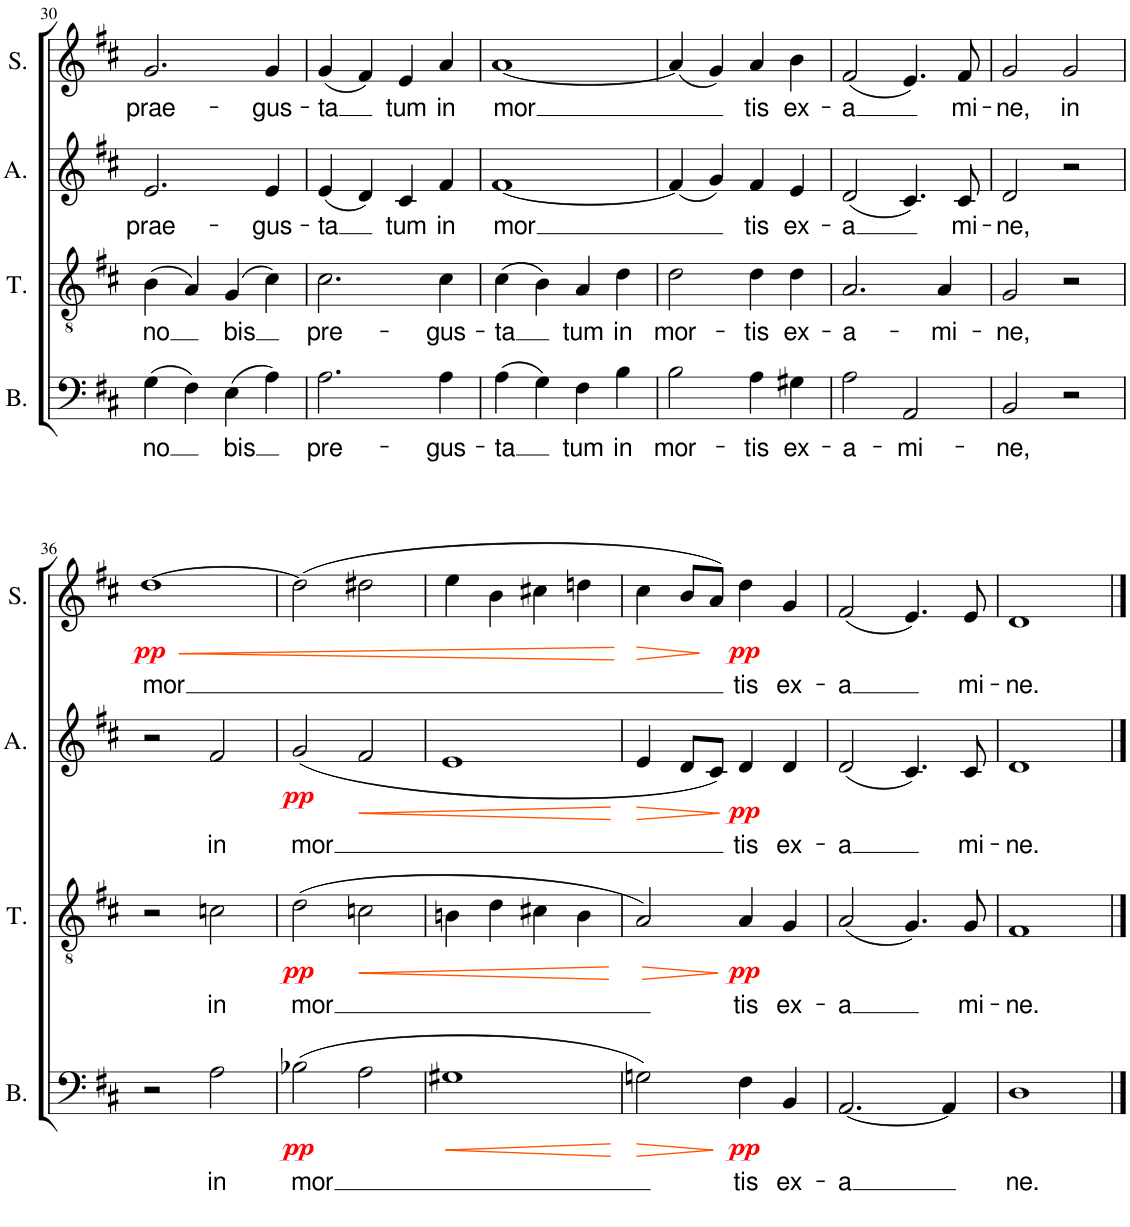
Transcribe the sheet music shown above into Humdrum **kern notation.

**kern	**text	**dynam	**kern	**text	**dynam	**kern	**text	**dynam	**kern	**text	**dynam
*part4	*part4	*part4	*part3	*part3	*part3	*part2	*part2	*part2	*part1	*part1	*part1
*staff4	*staff4	*staff4	*staff3	*staff3	*staff3	*staff2	*staff2	*staff2	*staff1	*staff1	*staff1
*I"Bass	*	*	*I"Tenor	*	*	*I"Alto	*	*	*I"Soprano	*	*
*I'B.	*	*	*I'T.	*	*	*I'A.	*	*	*I'S.	*	*
!!LO:LB:g=z
*clefF4	*	*	*clefGv2	*	*	*clefG2	*	*	*clefG2	*	*
*k[f#c#]	*	*	*k[f#c#]	*	*	*k[f#c#]	*	*	*k[f#c#]	*	*
*M2/2	*	*	*M2/2	*	*	*M2/2	*	*	*M2/2	*	*
*met(c|)	*	*	*met(c|)	*	*	*met(c|)	*	*	*met(c|)	*	*
=29	=29	=29	=29	=29	=29	=29	=29	=29	=29	=29	=29
!	!LO:LY:b	!LO:DY:b	!	!LO:LY:b	!LO:DY:b	!	!LO:LY:b	!	!	!LO:LY:b	!
2.Gn\	Es-	pp	2.B\	Es-	pp	(4d/	no	.	(4f#/	no	.
.	.	.	.	.	.	4c#/)	.	.	4e/)	.	.
!	!	!	!	!	!	!	!LO:LY:b	!	!	!LO:LY:b	!
.	.	.	.	.	.	(4B/	bis	.	(4d/	bis	.
!	!LO:LY:b	!	!	!LO:LY:b	!	!	!	!	!	!	!
4G\	-to	.	4B\	-to	.	4e/)	.	.	4g/)	.	.
!!LO:PB:g=z
=30	=30	=30	=30	=30	=30	=30	=30	=30	=30	=30	=30
!	!LO:LY:b	!	!	!LO:LY:b	!	!	!LO:LY:b	!	!	!LO:LY:b	!
(4G\	no	.	(4B\	no	.	2.e/	prae-	.	2.g/	prae-	.
4F#\)	.	.	4A/)	.	.	.	.	.	.	.	.
!	!LO:LY:b	!	!	!LO:LY:b	!	!	!	!	!	!	!
(4E\	bis	.	(4G/	bis	.	.	.	.	.	.	.
!	!	!	!	!	!	!	!LO:LY:b	!	!	!LO:LY:b	!
4A\)	.	.	4c#\)	.	.	4e/	-gus-	.	4g/	-gus-	.
=31	=31	=31	=31	=31	=31	=31	=31	=31	=31	=31	=31
!	!LO:LY:b	!	!	!LO:LY:b	!	!	!LO:LY:b	!	!	!LO:LY:b	!
2.A\	pre-	.	2.c#\	pre-	.	(4e/	-ta	.	(4g/	-ta	.
.	.	.	.	.	.	4d/)	.	.	4f#/)	.	.
!	!	!	!	!	!	!	!LO:LY:b	!	!	!LO:LY:b	!
.	.	.	.	.	.	4c#/	tum	.	4e/	tum	.
!	!LO:LY:b	!	!	!LO:LY:b	!	!	!LO:LY:b	!	!	!LO:LY:b	!
4A\	-gus-	.	4c#\	-gus-	.	4f#/	in	.	4a/	in	.
=32	=32	=32	=32	=32	=32	=32	=32	=32	=32	=32	=32
!	!LO:LY:b	!	!	!LO:LY:b	!	!	!LO:LY:b	!	!	!LO:LY:b	!
(4A\	-ta	.	(4c#\	-ta	.	[1f#	mor	.	[1a	mor	.
4G\)	.	.	4B\)	.	.	.	.	.	.	.	.
!	!LO:LY:b	!	!	!LO:LY:b	!	!	!	!	!	!	!
4F#\	tum	.	4A/	tum	.	.	.	.	.	.	.
!	!LO:LY:b	!	!	!LO:LY:b	!	!	!	!	!	!	!
4B\	in	.	4d\	in	.	.	.	.	.	.	.
=33	=33	=33	=33	=33	=33	=33	=33	=33	=33	=33	=33
!	!LO:LY:b	!	!	!LO:LY:b	!	!	!	!	!	!	!
2B\	mor-	.	2d\	mor-	.	(4f#/]	.	.	(4a/]	.	.
.	.	.	.	.	.	4g/)	.	.	4g/)	.	.
!	!LO:LY:b	!	!	!LO:LY:b	!	!	!LO:LY:b	!	!	!LO:LY:b	!
4A\	-tis	.	4d\	-tis	.	4f#/	tis	.	4a/	tis	.
!	!LO:LY:b	!	!	!LO:LY:b	!	!	!LO:LY:b	!	!	!LO:LY:b	!
4G#X\	ex-	.	4d\	ex-	.	4e/	ex-	.	4b\	ex-	.
=34	=34	=34	=34	=34	=34	=34	=34	=34	=34	=34	=34
!	!LO:LY:b	!	!	!LO:LY:b	!	!	!LO:LY:b	!	!	!LO:LY:b	!
2A\	-a-	.	2.A/	-a-	.	(2d/	-a	.	(2f#/	-a	.
!	!LO:LY:b	!	!	!	!	!	!	!	!	!	!
2AA/	-mi-	.	.	.	.	4.c#/)	.	.	4.e/)	.	.
!	!	!	!	!LO:LY:b	!	!	!	!	!	!	!
.	.	.	4A/	-mi-	.	.	.	.	.	.	.
!	!	!	!	!	!	!	!LO:LY:b	!	!	!LO:LY:b	!
.	.	.	.	.	.	8c#/	mi-	.	8f#/	mi-	.
=35	=35	=35	=35	=35	=35	=35	=35	=35	=35	=35	=35
!	!LO:LY:b	!	!	!LO:LY:b	!	!	!LO:LY:b	!	!	!LO:LY:b	!
2BB/	-ne,	.	2G/	-ne,	.	2d/	-ne,	.	2g/	-ne,	.
!	!	!	!	!	!	!	!	!	!	!LO:LY:b	!
2r	.	.	2r	.	.	2r	.	.	2g/	in	.
!!LO:LB:g=z
=36	=36	=36	=36	=36	=36	=36	=36	=36	=36	=36	=36
!	!	!	!	!	!	!	!	!	!	!LO:LY:b	!LO:HP:b
!	!	!	!	!	!	!	!	!	!	!	!LO:DY:n=1:b
2r	.	.	2r	.	.	2r	.	.	[1dd	mor	< pp
!	!LO:LY:b	!	!	!LO:LY:b	!	!	!LO:LY:b	!	!	!	!
2A\	in	.	2cn\	in	.	2f#/	in	.	.	.	.
=37	=37	=37	=37	=37	=37	=37	=37	=37	=37	=37	=37
!	!LO:LY:b	!LO:DY:b	!	!LO:LY:b	!LO:DY:b	!	!LO:LY:b	!LO:DY:b	!	!	!
(2B-X\	mor	pp	(2d\	mor	pp	(2g/	mor	pp	(2dd\]	.	.
!	!	!	!	!	!LO:HP:b	!	!	!LO:HP:b	!	!	!
2A\	.	.	2cn\	.	<	2f#/	.	<	2dd#X\	.	.
.	.	.	.	.	.	.	.	.	.	.	[
=38	=38	=38	=38	=38	=38	=38	=38	=38	=38	=38	=38
!	!	!LO:HP:b	!	!	!	!	!	!	!	!	!
1G#X	.	<	4Bn\	.	.	1e	.	.	4ee\	.	.
.	.	.	4d\	.	.	.	.	.	4b\	.	.
.	.	.	4c#X\	.	[	.	.	.	4cc#X\	.	.
.	.	.	4B\	.	.	.	.	.	4ddn\	.	.
.	.	[	.	.	.	.	.	[	.	.	.
=39	=39	=39	=39	=39	=39	=39	=39	=39	=39	=39	=39
!	!	!LO:HP:b	!	!	!LO:HP:b	!	!	!LO:HP:b	!	!	!LO:HP:b
2Gn\)	.	>	2A/)	.	>	4e/	.	>	4cc#\	.	>
.	.	.	.	.	.	8d/L	.	.	8b/L	.	.
.	.	.	.	.	.	8c#/J)	.	.	8a/J)	.	.
!	!LO:LY:b	!LO:DY:b	!	!LO:LY:b	!LO:DY:b	!	!LO:LY:b	!LO:DY:n=1:b	!	!LO:LY:b	!LO:DY:b
4F#\	tis	pp	4A/	tis	pp	4d/	tis	] pp	4dd\	tis	pp
!	!LO:LY:b	!	!	!LO:LY:b	!	!	!LO:LY:b	!	!	!LO:LY:b	!
4BB/	ex-	]	4G/	ex-	.	4d/	ex-	.	4g/	ex-	.
.	.	.	.	.	]	.	.	.	.	.	]
=40	=40	=40	=40	=40	=40	=40	=40	=40	=40	=40	=40
!	!LO:LY:b	!	!	!LO:LY:b	!	!	!LO:LY:b	!	!	!LO:LY:b	!
[2.AA/	-a	.	(2A/	-a	.	(2d/	-a	.	(2f#/	-a	.
.	.	.	4.G/)	.	.	4.c#/)	.	.	4.e/)	.	.
4AA/]	.	.	.	.	.	.	.	.	.	.	.
!	!	!	!	!LO:LY:b	!	!	!LO:LY:b	!	!	!LO:LY:b	!
.	.	.	8G/	mi-	.	8c#/	mi-	.	8e/	mi-	.
=	=	=	=	=	=	=	=	=	=	=	=
*-	*-	*-	*-	*-	*-	*-	*-	*-	*-	*-	*-
